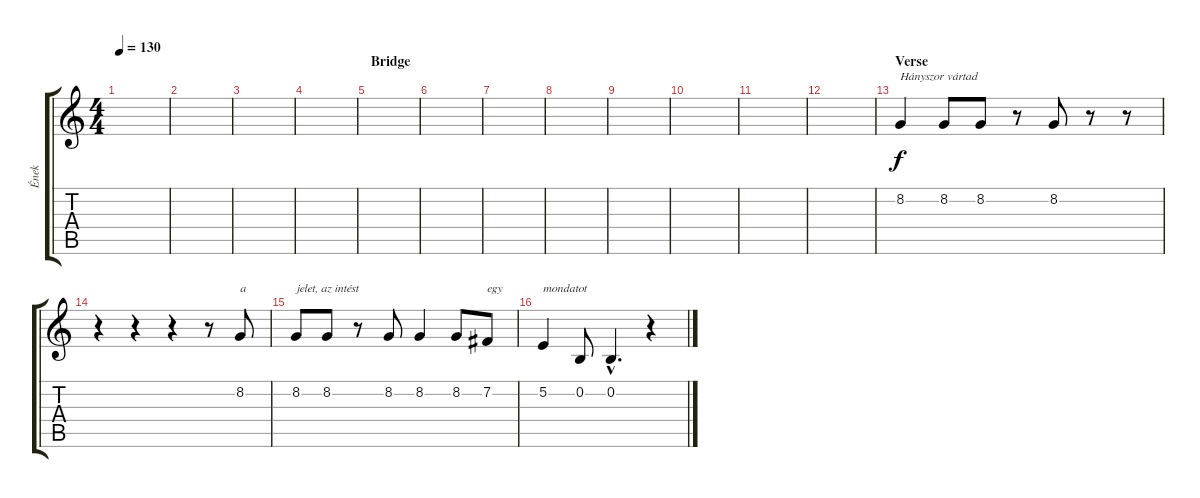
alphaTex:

\track ("Ének" "Ének") {instrument lead6voice}
\staff {score tabs}
\tuning (E4 B3 G3 D3 A2 E2) {hide}
\ts (4 4)
\tempo 130
\clef g2
\ks c
|
|
|
|
\section ("" "Bridge")
|
|
|
|
|
|
|
|
\section ("" "Verse")
8.2.4{txt "Hányszor vártad"} 8.2.8 8.2.8 r.8 8.2.8 r.8 r.8 |
r.4 r.4 r.4 r.8 8.2.8{txt "a"} |
8.2.8{txt "jelet, az intést"} 8.2.8 r.8 8.2.8 8.2.4 8.2.8 7.2.8{txt "egy"} |
5.2.4{txt "mondatot"} 0.2.8 0.2{hac}.4{d} r.4
